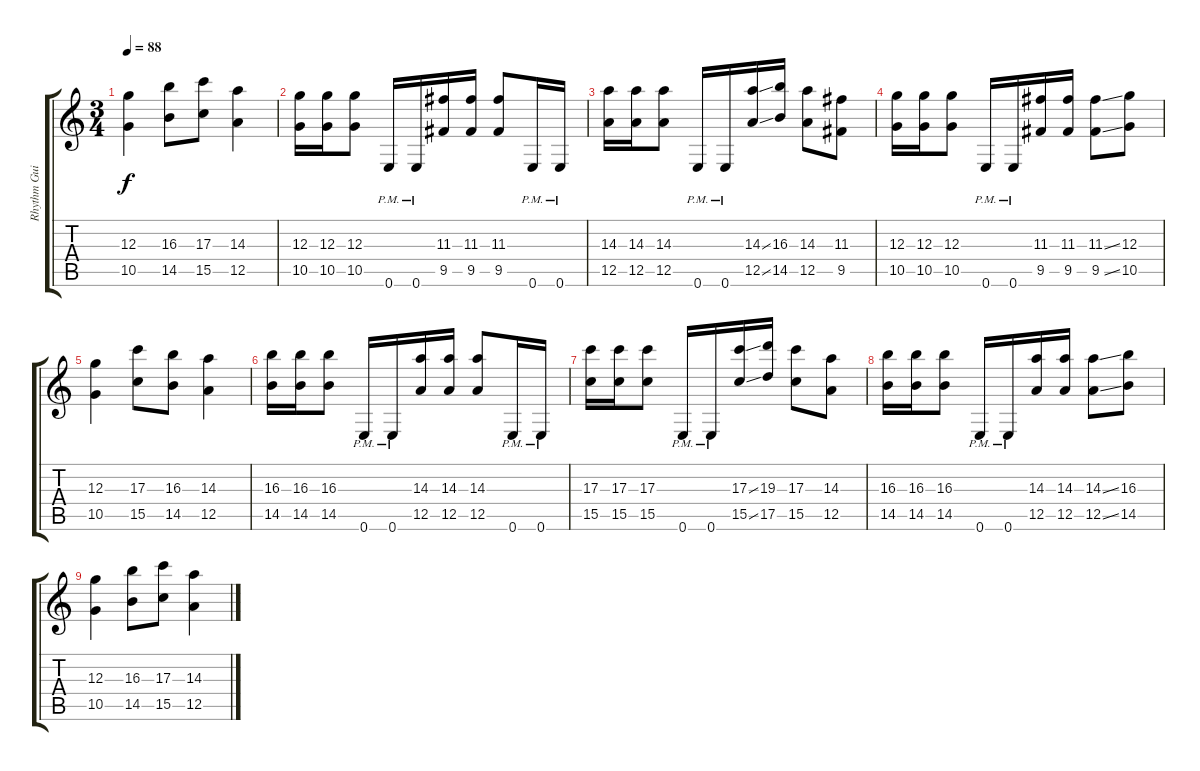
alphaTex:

\track ("Rhythm Guitar II" "Rhythm Gui") {instrument overdrivenguitar}
\staff {score tabs}
\tuning (E4 B3 G3 D3 A2 E2) {hide}
\ts (3 4)
\tempo 88
\clef g2
\ks c
(12.3 10.5).4{dy f} (16.3 14.5).8 (17.3 15.5).8 (14.3 12.5).4 |
(12.3 10.5).16 (12.3 10.5).16 (12.3 10.5).8 0.6{pm}.16 0.6{pm}.16 (11.3 9.5).16 (11.3 9.5).16 (11.3 9.5).8 0.6{pm}.16 0.6{pm}.16 |
(14.3 12.5).16 (14.3 12.5).16 (14.3 12.5).8 0.6{pm}.16 0.6{pm}.16 (14.3{ss} 12.5{ss}).16 (16.3 14.5).16 (14.3 12.5).8 (11.3 9.5).8 |
(12.3 10.5).16 (12.3 10.5).16 (12.3 10.5).8 0.6{pm}.16 0.6{pm}.16 (11.3 9.5).16 (11.3 9.5).16 (11.3{ss} 9.5{ss}).8 (12.3 10.5).8 |
(12.3 10.5).4 (17.3 15.5).8 (16.3 14.5).8 (14.3 12.5).4 |
(16.3 14.5).16 (16.3 14.5).16 (16.3 14.5).8 0.6{pm}.16 0.6{pm}.16 (14.3 12.5).16 (14.3 12.5).16 (14.3 12.5).8 0.6{pm}.16 0.6{pm}.16 |
(17.3 15.5).16 (17.3 15.5).16 (17.3 15.5).8 0.6{pm}.16 0.6{pm}.16 (17.3{ss} 15.5{ss}).16 (19.3 17.5).16 (17.3 15.5).8 (14.3 12.5).8 |
(16.3 14.5).16 (16.3 14.5).16 (16.3 14.5).8 0.6{pm}.16 0.6{pm}.16 (14.3 12.5).16 (14.3 12.5).16 (14.3{ss} 12.5{ss}).8 (16.3 14.5).8 |
(12.3 10.5).4 (16.3 14.5).8 (17.3 15.5).8 (14.3 12.5).4
